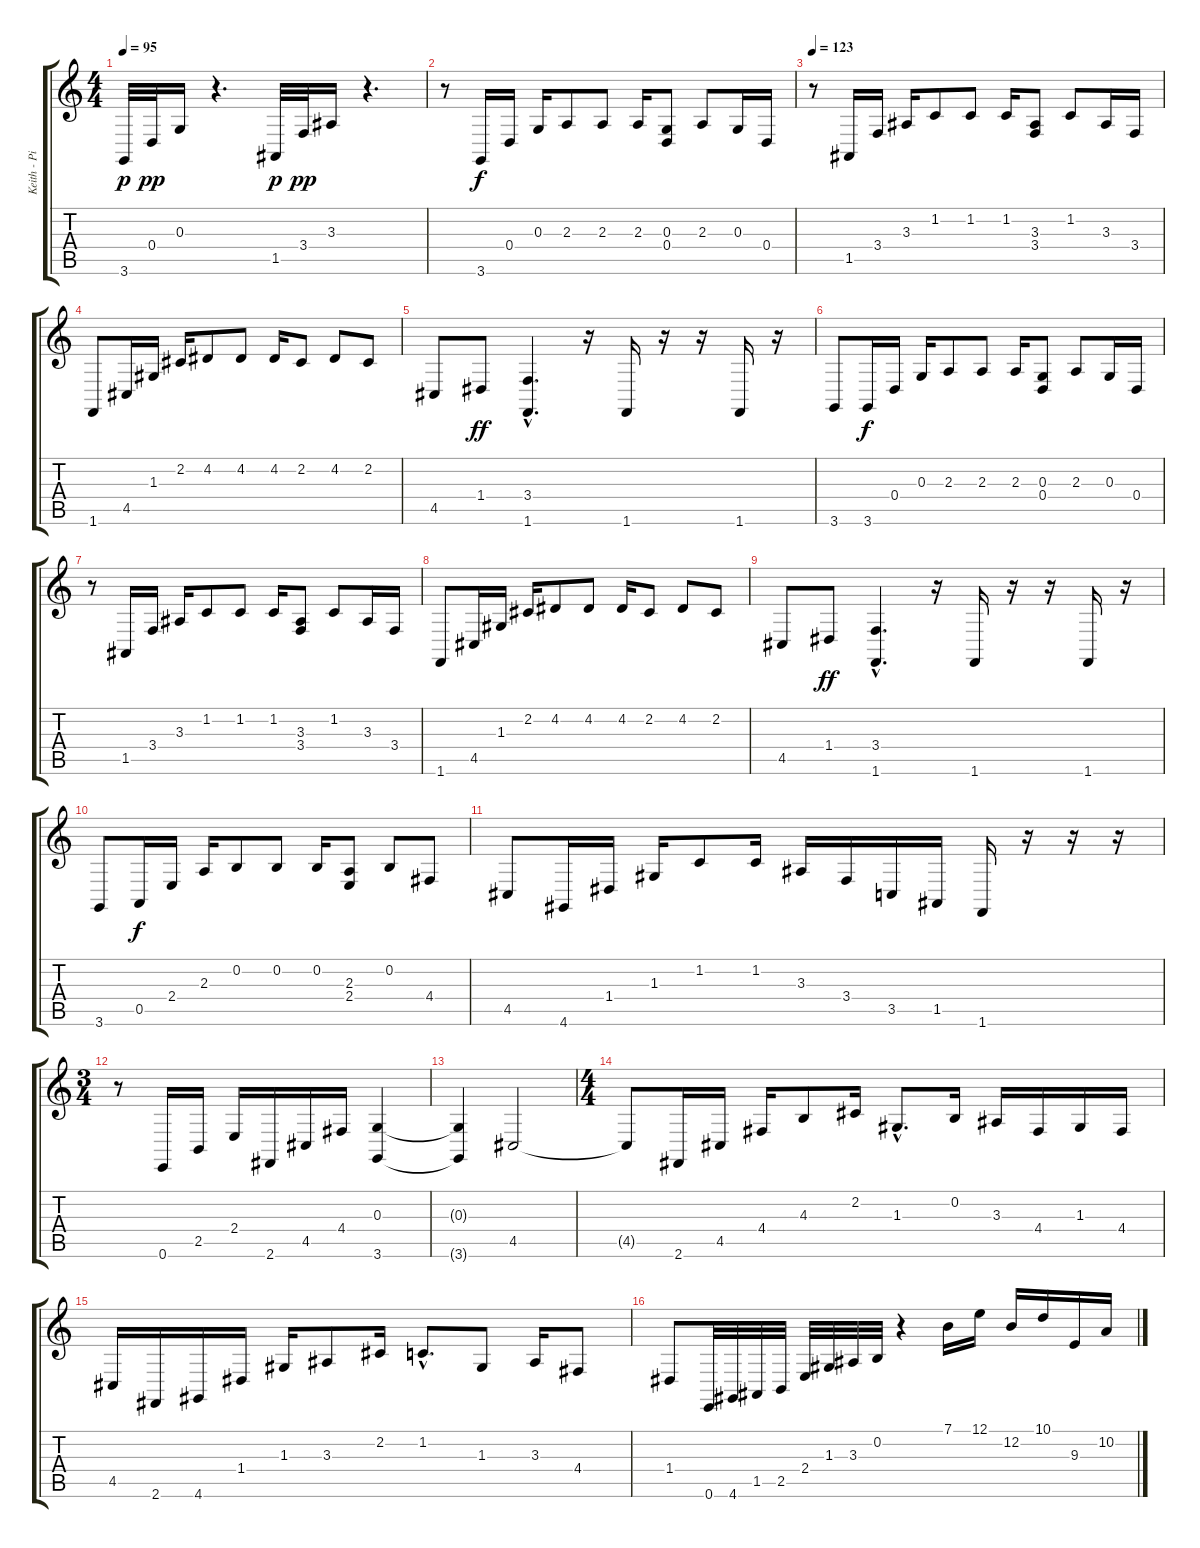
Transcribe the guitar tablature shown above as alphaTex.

\track ("Keith - Piano LH" "Keith - Pi") {instrument brightacousticpiano}
\staff {score tabs}
\tuning (E4 B3 G3 D3 A2 E2) {hide}
\ts (4 4)
\tempo 95
\clef g2
\ks c
3.6.32{dy p} 0.4.32{dy pp} 0.3.16 r.4{d} 1.5.32{dy p} 3.4.32{dy pp} 3.3.16 r.4{d} |
r.8 3.6.16{dy f} 0.4.16 0.3.16 2.3.8 2.3.8 2.3.16 (0.3 0.4).8 2.3.8 0.3.16 0.4.16 |
\tempo 123
r.8 1.5.16 3.4.16 3.3.16 1.2.8 1.2.8 1.2.16 (3.3 3.4).8 1.2.8 3.3.16 3.4.16 |
1.6.8 4.5.16 1.3.16 2.2.16 4.2.8 4.2.8 4.2.16 2.2.8 4.2.8 2.2.8 |
4.5.8 1.4.8{dy ff} (3.4{hac} 1.6{hac}).4{d} r.16 1.6.16 r.16 r.16 1.6.16 r.16 |
3.6.8 3.6.16{dy f} 0.4.16 0.3.16 2.3.8 2.3.8 2.3.16 (0.3 0.4).8 2.3.8 0.3.16 0.4.16 |
r.8 1.5.16 3.4.16 3.3.16 1.2.8 1.2.8 1.2.16 (3.3 3.4).8 1.2.8 3.3.16 3.4.16 |
1.6.8 4.5.16 1.3.16 2.2.16 4.2.8 4.2.8 4.2.16 2.2.8 4.2.8 2.2.8 |
4.5.8 1.4.8{dy ff} (3.4{hac} 1.6{hac}).4{d} r.16 1.6.16 r.16 r.16 1.6.16 r.16 |
3.6.8 0.5.16{dy f} 2.4.16 2.3.16 0.2.8 0.2.8 0.2.16 (2.3 2.4).8 0.2.8 4.4.8 |
4.5.8 4.6.16 1.4.16 1.3.16 1.2.8 1.2.16 3.3.16 3.4.16 3.5.16 1.5.16 1.6.16 r.16 r.16 r.16 |
\ts (3 4)
r.8 0.6.16 2.5.16 2.4.16 2.6.16 4.5.16 4.4.16 (0.3 3.6).4 |
(0.3{t} 3.6{t}).4 4.5.2 |
\ts (4 4)
4.5{t}.8 2.6.16 4.5.16 4.4.16 4.3.8 2.2.16 1.3{hac}.8{d} 0.2.16 3.3.16 4.4.16 1.3.16 4.4.16 |
4.5.16 2.6.16 4.6.16 1.4.16 1.3.16 3.3.8 2.2.16 1.2{hac}.8{d} 1.3.8 3.3.16 4.4.8 |
1.4.8 0.6.32 4.6.32 1.5.32 2.5.32 2.4.32 1.3.32 3.3.32 0.2.32 r.4 7.1.16 12.1.16 12.2.16 10.1.16 9.3.16 10.2.16
